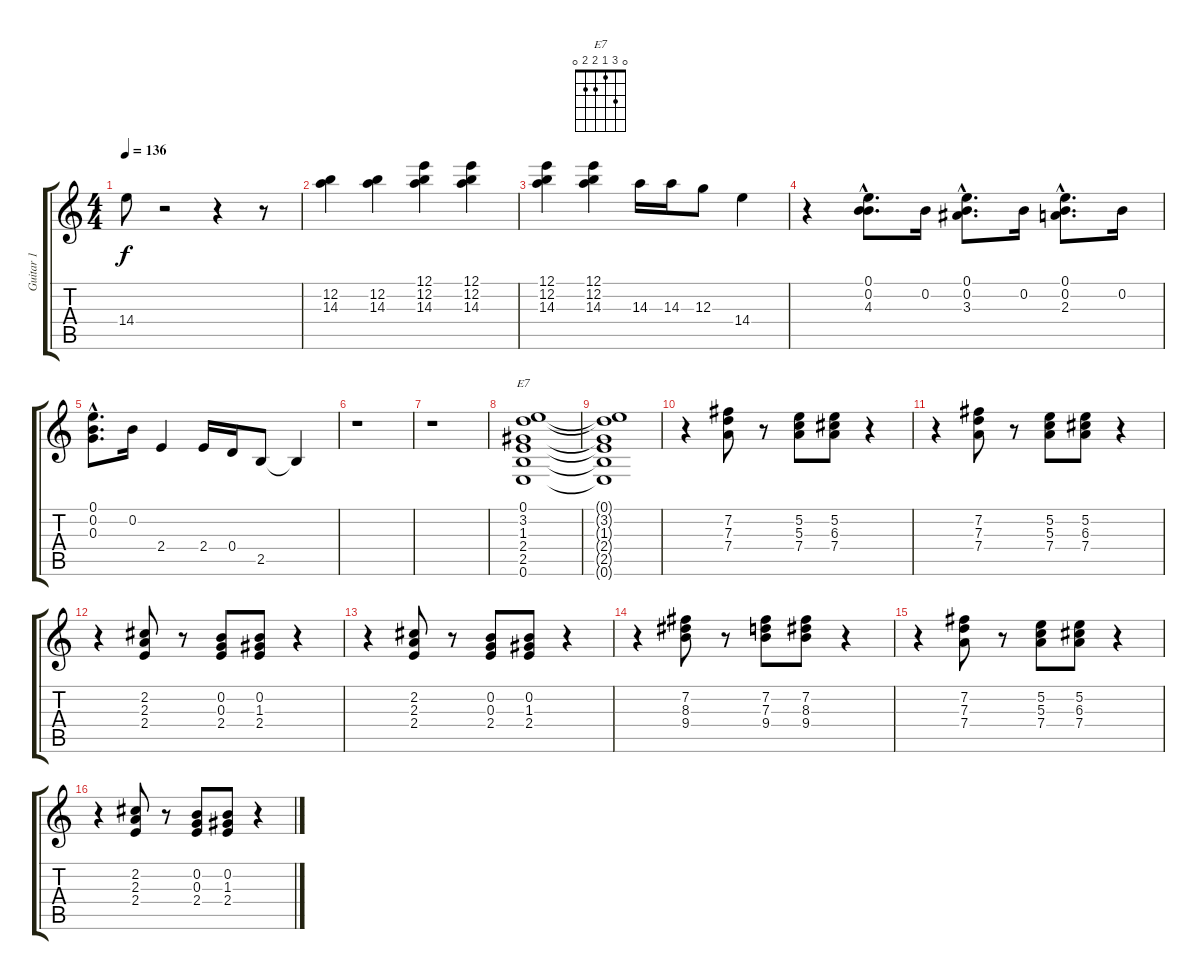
\track ("Guitar 1" "Guitar 1") {instrument electricguitarclean}
\staff {score tabs}
\tuning (E4 B3 G3 D3 A2 E2) {hide}
\chord ("E7" 0 3 1 2 2 0)
\ts (4 4)
\tempo 136
\clef g2
\ks c
14.4.8{dy f} r.2 r.4 r.8 |
(12.2 14.3).4 (12.2 14.3).4 (12.1 12.2 14.3).4 (12.1 12.2 14.3).4 |
(12.1 12.2 14.3).4 (12.1 12.2 14.3).4 14.3.16 14.3.16 12.3.8 14.4.4 |
r.4 (0.1{hac} 0.2{hac} 4.3{hac}).8{d} 0.2.16 (0.1{hac} 0.2{hac} 3.3{hac}).8{d} 0.2.16 (0.1{hac} 0.2{hac} 2.3{hac}).8{d} 0.2.16 |
(0.1{hac} 0.2{hac} 0.3{hac}).8{d} 0.2.16 2.4.4 2.4.16 0.4.16 2.5.8 2.5{t}.4 |
r.1 |
r.1 |
(0.1 3.2 1.3 2.4 2.5 0.6).1{ch "E7"} |
(0.1{t} 3.2{t} 1.3{t} 2.4{t} 2.5{t} 0.6{t}).1 |
r.4 (7.2 7.3 7.4).8 r.8 (5.2 5.3 7.4).8 (5.2 6.3 7.4).8 r.4 |
r.4 (7.2 7.3 7.4).8 r.8 (5.2 5.3 7.4).8 (5.2 6.3 7.4).8 r.4 |
r.4 (2.2 2.3 2.4).8 r.8 (0.2 0.3 2.4).8 (0.2 1.3 2.4).8 r.4 |
r.4 (2.2 2.3 2.4).8 r.8 (0.2 0.3 2.4).8 (0.2 1.3 2.4).8 r.4 |
r.4 (7.2 8.3 9.4).8 r.8 (7.2 7.3 9.4).8 (7.2 8.3 9.4).8 r.4 |
r.4 (7.2 7.3 7.4).8 r.8 (5.2 5.3 7.4).8 (5.2 6.3 7.4).8 r.4 |
r.4 (2.2 2.3 2.4).8 r.8 (0.2 0.3 2.4).8 (0.2 1.3 2.4).8 r.4
